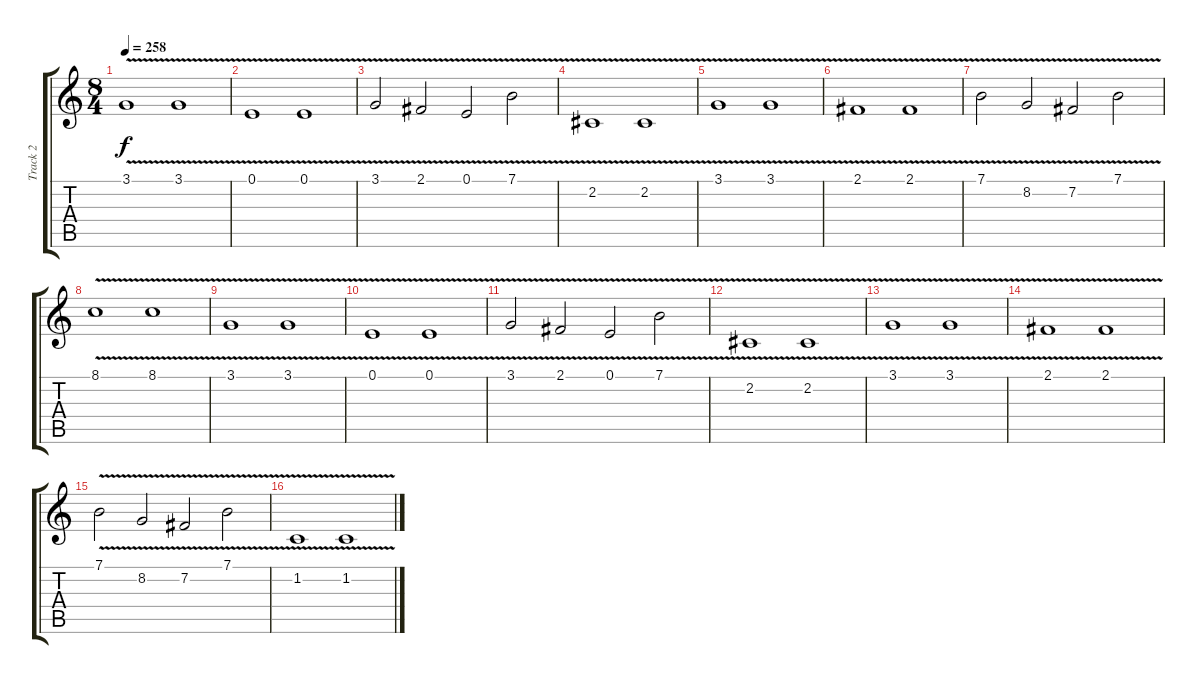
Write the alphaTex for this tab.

\track ("Track 2" "Track 2") {instrument clavinet}
\staff {score tabs}
\tuning (E4 B3 G3 D3 A2 E2) {hide}
\ts (8 4)
\tempo 258
\clef g2
\ks c
3.1{v}.1{dy f} 3.1{v}.1 |
0.1{v}.1 0.1{v}.1 |
3.1{v}.2 2.1{v}.2 0.1{v}.2 7.1{v}.2 |
2.2{v}.1 2.2{v}.1 |
3.1{v}.1 3.1{v}.1 |
2.1{v}.1 2.1{v}.1 |
7.1{v}.2 8.2{v}.2 7.2{v}.2 7.1{v}.2 |
8.1{v}.1 8.1{v}.1 |
3.1{v}.1 3.1{v}.1 |
0.1{v}.1 0.1{v}.1 |
3.1{v}.2 2.1{v}.2 0.1{v}.2 7.1{v}.2 |
2.2{v}.1 2.2{v}.1 |
3.1{v}.1 3.1{v}.1 |
2.1{v}.1 2.1{v}.1 |
7.1{v}.2 8.2{v}.2 7.2{v}.2 7.1{v}.2 |
1.2{v}.1 1.2{v}.1
